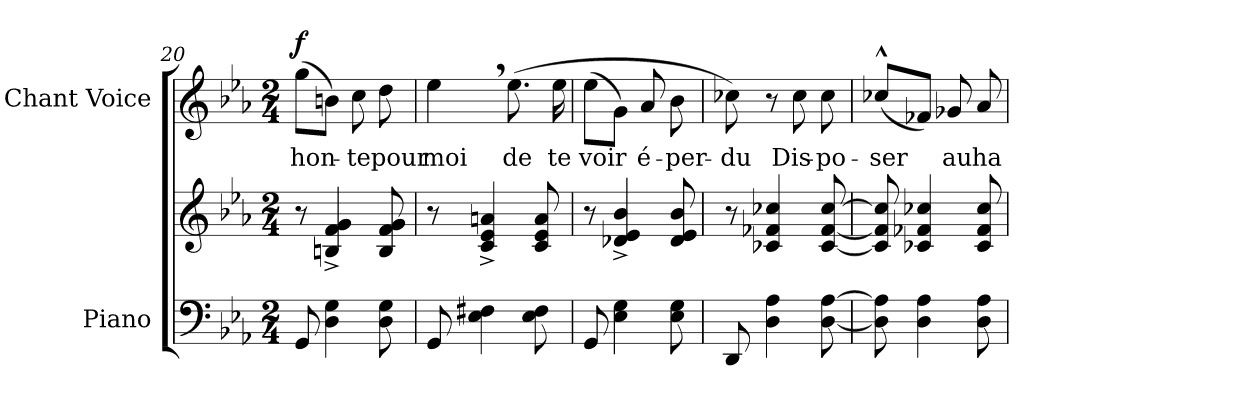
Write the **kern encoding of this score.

**kern	**kern	**kern	**text	**dynam
*part2	*part2	*part1	*part1	*part1
*staff3	*staff2	*staff1	*staff1	*staff1
*I"Piano	*	*I"Chant Voice	*	*
*I'Pno	*	*	*	*
*clefF4	*clefG2	*clefG2	*	*
*k[b-e-a-]	*k[b-e-a-]	*k[b-e-a-]	*	*
*M2/4	*M2/4	*M2/4	*	*
=20	=20	=20	=20	=20
!	!	!	!	!LO:DY:a
8GG/	8r	(8gg\L	hon-	f
4D\ 4G\	4Bn/^ 4f/^ 4g/^	8bn\J)	.	.
.	.	8cc\	-te	.
8D\ 8G\	8B/ 8f/ 8g/	8dd\	pour	.
=21	=21	=21	=21	=21
8GG/	8r	4ee-,\	moi	.
4E-\ 4F#X\	4c/^ 4e-/^ 4an/^	.	.	.
.	.	(8.ee-\	de	.
8E-\ 8F#\	8c/ 8e-/ 8a/	.	.	.
.	.	16ee-\	te	.
=22	=22	=22	=22	=22
8GG/	8r	(8ee-\L	voir	.
4E-\ 4G\	4d-X/^ 4e-/^ 4b-/^	8g\J)	.	.
.	.	8a-/	é-	.
8E-\ 8G\	8d-/ 8e-/ 8b-/	8b-\	-per-	.
=23	=23	=23	=23	=23
8DD/	8r	8cc-X\)	-du	.
4D\ 4A-\	4c-X/ 4f-X/ 4cc-X/	8r	.	.
.	.	8cc-\	Dis-	.
[8D\ [8A-\	[8c-/ [8f-/ [8cc-/	8cc-\	-po-	.
=24	=24	=24	=24	=24
8D\] 8A-\]	8c-/] 8f-/] 8cc-/]	(8cc-X^^/L	-ser	.
4D\ 4A-\	4c-X/ 4f-X/ 4cc-X/	8f-X/J)	.	.
.	.	8g-X/	au	.
8D\ 8A-\	8c-/ 8f-/ 8cc-/	8a-/	ha-	.
=	=	=	=	=
*-	*-	*-	*-	*-
